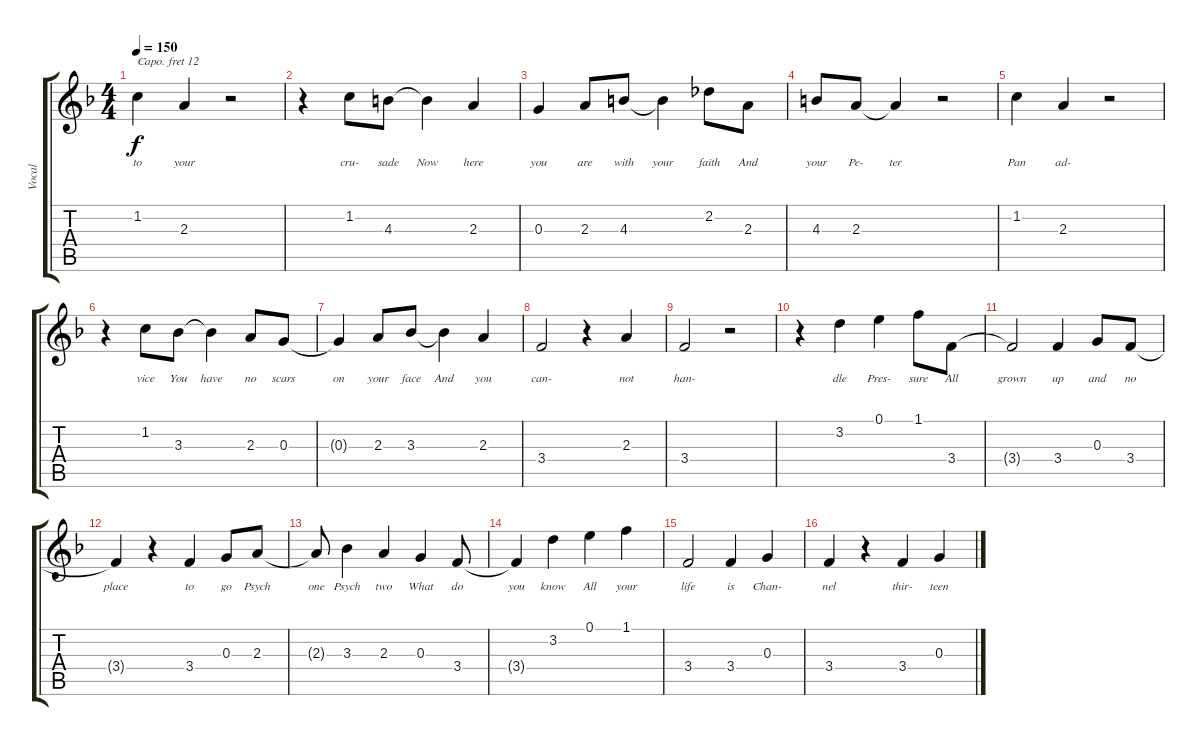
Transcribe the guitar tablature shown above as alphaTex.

\track ("Vocal" "Vocal") {instrument oboe}
\staff {score tabs}
\capo 12
\tuning (E4 B3 G3 D3 A2 E2) {hide}
\ts (4 4)
\tempo 150
\clef g2
\ks f
1.2.4{lyrics (0 "to") lyrics (1 "") lyrics (2 "") lyrics (3 "") lyrics (4 "") dy f} 2.3.4{lyrics (0 "your") lyrics (1 "") lyrics (2 "") lyrics (3 "") lyrics (4 "")} r.2 |
r.4 1.2.8{lyrics (0 "cru-") lyrics (1 "") lyrics (2 "") lyrics (3 "") lyrics (4 "")} 4.3.8{lyrics (0 "sade") lyrics (1 "") lyrics (2 "") lyrics (3 "") lyrics (4 "")} 4.3{t}.4{lyrics (0 "Now") lyrics (1 "") lyrics (2 "") lyrics (3 "") lyrics (4 "")} 2.3.4{lyrics (0 "here") lyrics (1 "") lyrics (2 "") lyrics (3 "") lyrics (4 "")} |
0.3.4{lyrics (0 "you") lyrics (1 "") lyrics (2 "") lyrics (3 "") lyrics (4 "")} 2.3.8{lyrics (0 "are") lyrics (1 "") lyrics (2 "") lyrics (3 "") lyrics (4 "")} 4.3.8{lyrics (0 "with") lyrics (1 "") lyrics (2 "") lyrics (3 "") lyrics (4 "")} 4.3{t}.4{lyrics (0 "your") lyrics (1 "") lyrics (2 "") lyrics (3 "") lyrics (4 "")} 2.2.8{lyrics (0 "faith") lyrics (1 "") lyrics (2 "") lyrics (3 "") lyrics (4 "")} 2.3.8{lyrics (0 "And") lyrics (1 "") lyrics (2 "") lyrics (3 "") lyrics (4 "")} |
4.3.8{lyrics (0 "your") lyrics (1 "") lyrics (2 "") lyrics (3 "") lyrics (4 "")} 2.3.8{lyrics (0 "Pe-") lyrics (1 "") lyrics (2 "") lyrics (3 "") lyrics (4 "")} 2.3{t}.4{lyrics (0 "ter") lyrics (1 "") lyrics (2 "") lyrics (3 "") lyrics (4 "")} r.2 |
1.2.4{lyrics (0 "Pan") lyrics (1 "") lyrics (2 "") lyrics (3 "") lyrics (4 "")} 2.3.4{lyrics (0 "ad-") lyrics (1 "") lyrics (2 "") lyrics (3 "") lyrics (4 "")} r.2 |
r.4 1.2.8{lyrics (0 "vice") lyrics (1 "") lyrics (2 "") lyrics (3 "") lyrics (4 "")} 3.3.8{lyrics (0 "You") lyrics (1 "") lyrics (2 "") lyrics (3 "") lyrics (4 "")} 3.3{t}.4{lyrics (0 "have") lyrics (1 "") lyrics (2 "") lyrics (3 "") lyrics (4 "")} 2.3.8{lyrics (0 "no") lyrics (1 "") lyrics (2 "") lyrics (3 "") lyrics (4 "")} 0.3.8{lyrics (0 "scars") lyrics (1 "") lyrics (2 "") lyrics (3 "") lyrics (4 "")} |
0.3{t}.4{lyrics (0 "on") lyrics (1 "") lyrics (2 "") lyrics (3 "") lyrics (4 "")} 2.3.8{lyrics (0 "your") lyrics (1 "") lyrics (2 "") lyrics (3 "") lyrics (4 "")} 3.3.8{lyrics (0 "face") lyrics (1 "") lyrics (2 "") lyrics (3 "") lyrics (4 "")} 3.3{t}.4{lyrics (0 "And") lyrics (1 "") lyrics (2 "") lyrics (3 "") lyrics (4 "")} 2.3.4{lyrics (0 "you") lyrics (1 "") lyrics (2 "") lyrics (3 "") lyrics (4 "")} |
3.4.2{lyrics (0 "can-") lyrics (1 "") lyrics (2 "") lyrics (3 "") lyrics (4 "")} r.4 2.3.4{lyrics (0 "not") lyrics (1 "") lyrics (2 "") lyrics (3 "") lyrics (4 "")} |
3.4.2{lyrics (0 "han-") lyrics (1 "") lyrics (2 "") lyrics (3 "") lyrics (4 "")} r.2 |
r.4 3.2.4{lyrics (0 "dle") lyrics (1 "") lyrics (2 "") lyrics (3 "") lyrics (4 "")} 0.1.4{lyrics (0 "Pres-") lyrics (1 "") lyrics (2 "") lyrics (3 "") lyrics (4 "")} 1.1.8{lyrics (0 "sure") lyrics (1 "") lyrics (2 "") lyrics (3 "") lyrics (4 "")} 3.4.8{lyrics (0 "All") lyrics (1 "") lyrics (2 "") lyrics (3 "") lyrics (4 "")} |
3.4{t}.2{lyrics (0 "grown") lyrics (1 "") lyrics (2 "") lyrics (3 "") lyrics (4 "")} 3.4.4{lyrics (0 "up") lyrics (1 "") lyrics (2 "") lyrics (3 "") lyrics (4 "")} 0.3.8{lyrics (0 "and") lyrics (1 "") lyrics (2 "") lyrics (3 "") lyrics (4 "")} 3.4.8{lyrics (0 "no") lyrics (1 "") lyrics (2 "") lyrics (3 "") lyrics (4 "")} |
3.4{t}.4{lyrics (0 "place") lyrics (1 "") lyrics (2 "") lyrics (3 "") lyrics (4 "")} r.4 3.4.4{lyrics (0 "to") lyrics (1 "") lyrics (2 "") lyrics (3 "") lyrics (4 "")} 0.3.8{lyrics (0 "go") lyrics (1 "") lyrics (2 "") lyrics (3 "") lyrics (4 "")} 2.3.8{lyrics (0 "Psych") lyrics (1 "") lyrics (2 "") lyrics (3 "") lyrics (4 "")} |
2.3{t}.8{lyrics (0 "one") lyrics (1 "") lyrics (2 "") lyrics (3 "") lyrics (4 "")} 3.3.4{lyrics (0 "Psych") lyrics (1 "") lyrics (2 "") lyrics (3 "") lyrics (4 "")} 2.3.4{lyrics (0 "two") lyrics (1 "") lyrics (2 "") lyrics (3 "") lyrics (4 "")} 0.3.4{lyrics (0 "What") lyrics (1 "") lyrics (2 "") lyrics (3 "") lyrics (4 "")} 3.4.8{lyrics (0 "do") lyrics (1 "") lyrics (2 "") lyrics (3 "") lyrics (4 "")} |
3.4{t}.4{lyrics (0 "you") lyrics (1 "") lyrics (2 "") lyrics (3 "") lyrics (4 "")} 3.2.4{lyrics (0 "know") lyrics (1 "") lyrics (2 "") lyrics (3 "") lyrics (4 "")} 0.1.4{lyrics (0 "All") lyrics (1 "") lyrics (2 "") lyrics (3 "") lyrics (4 "")} 1.1.4{lyrics (0 "your") lyrics (1 "") lyrics (2 "") lyrics (3 "") lyrics (4 "")} |
3.4.2{lyrics (0 "life") lyrics (1 "") lyrics (2 "") lyrics (3 "") lyrics (4 "")} 3.4.4{lyrics (0 "is") lyrics (1 "") lyrics (2 "") lyrics (3 "") lyrics (4 "")} 0.3.4{lyrics (0 "Chan-") lyrics (1 "") lyrics (2 "") lyrics (3 "") lyrics (4 "")} |
3.4.4{lyrics (0 "nel") lyrics (1 "") lyrics (2 "") lyrics (3 "") lyrics (4 "")} r.4 3.4.4{lyrics (0 "thir-") lyrics (1 "") lyrics (2 "") lyrics (3 "") lyrics (4 "")} 0.3.4{lyrics (0 "teen") lyrics (1 "") lyrics (2 "") lyrics (3 "") lyrics (4 "")}
